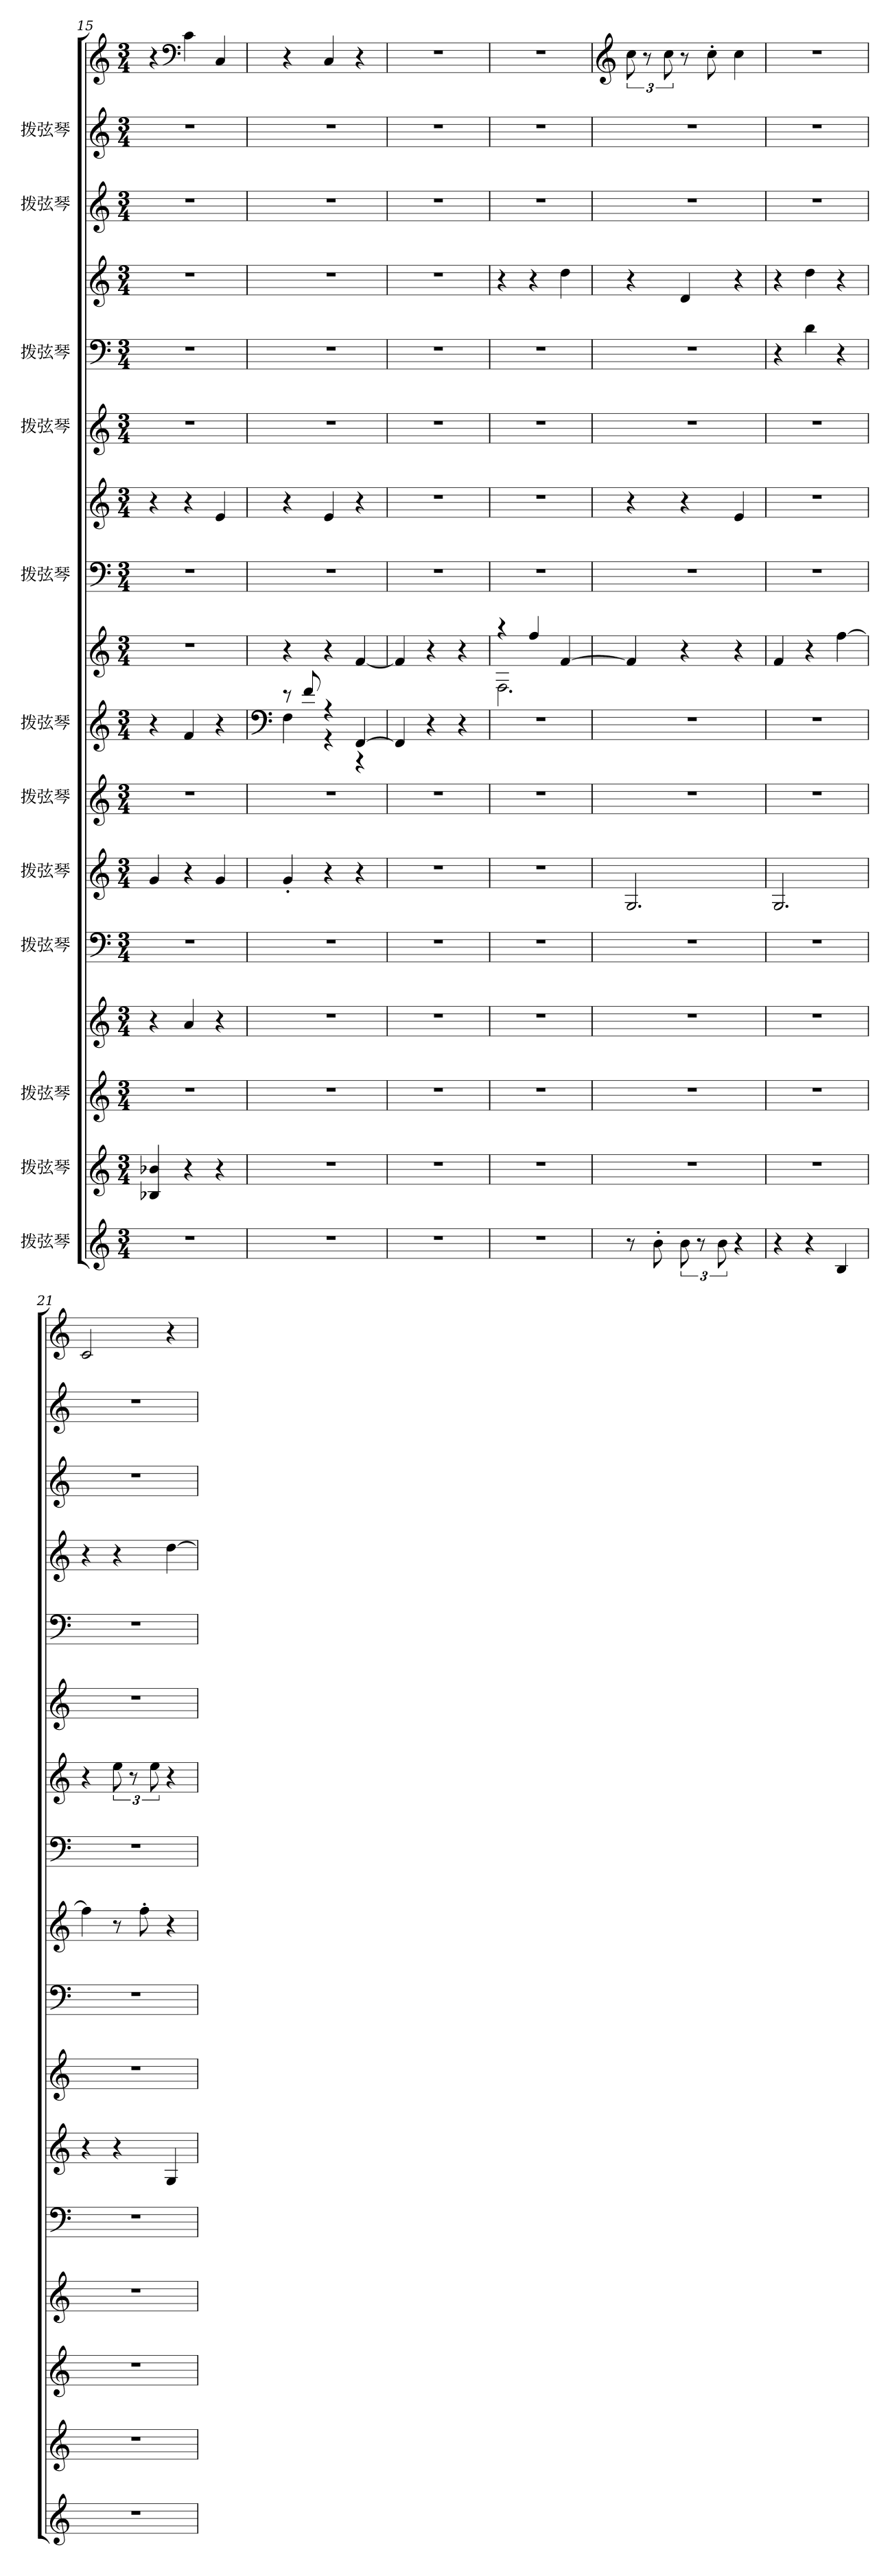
**kern	**kern	**kern	**kern	**kern	**kern	**kern	**kern	**kern	**kern	**kern	**kern	**kern	**kern	**kern	**kern	**kern
*part12	*part11	*part10	*part10	*part9	*part8	*part7	*part6	*part6	*part5	*part5	*part4	*part3	*part3	*part2	*part1	*part1
*staff17	*staff16	*staff15	*staff14	*staff13	*staff12	*staff11	*staff10	*staff9	*staff8	*staff7	*staff6	*staff5	*staff4	*staff3	*staff2	*staff1
*I"拨弦琴	*I"拨弦琴	*I"拨弦琴	*	*I"拨弦琴	*I"拨弦琴	*I"拨弦琴	*I"拨弦琴	*	*I"拨弦琴	*	*I"拨弦琴	*I"拨弦琴	*	*I"拨弦琴	*I"拨弦琴	*
*clefG2	*clefG2	*clefG2	*clefG2	*clefF4	*clefG2	*clefG2	*clefG2	*clefG2	*clefF4	*clefG2	*clefG2	*clefF4	*clefG2	*clefG2	*clefG2	*clefG2
*k[]	*k[]	*k[]	*k[]	*k[]	*k[]	*k[]	*k[]	*k[]	*k[]	*k[]	*k[]	*k[]	*k[]	*k[]	*k[]	*k[]
*M3/4	*M3/4	*M3/4	*M3/4	*M3/4	*M3/4	*M3/4	*M3/4	*M3/4	*M3/4	*M3/4	*M3/4	*M3/4	*M3/4	*M3/4	*M3/4	*M3/4
=15	=15	=15	=15	=15	=15	=15	=15	=15	=15	=15	=15	=15	=15	=15	=15	=15
2.r	4B-X/ 4b-X/	2.r	4r	2.r	4g/	2.r	4r	2.r	2.r	4r	2.r	2.r	2.r	2.r	2.r	4r
*	*	*	*	*	*	*	*	*	*	*	*	*	*	*	*	*clefF4
.	4r	.	4a/	.	4r	.	4f/	.	.	4r	.	.	.	.	.	4c\
.	4r	.	4r	.	4g/	.	4r	.	.	4e/	.	.	.	.	.	4C/
!!LO:PB:g=z
=16	=16	=16	=16	=16	=16	=16	=16	=16	=16	=16	=16	=16	=16	=16	=16	=16
*	*	*	*	*	*	*	*clefF4	*	*	*	*	*	*	*	*	*
*	*	*	*	*	*	*	*^	*	*	*	*	*	*	*	*	*
2.r	2.r	2.r	2.r	2.r	4g'/	2.r	8r	4F\	4r	2.r	4r	2.r	2.r	2.r	2.r	2.r	4r
.	.	.	.	.	.	.	8f/	.	.	.	.	.	.	.	.	.	.
.	.	.	.	.	4r	.	4r	4r	4r	.	4e/	.	.	.	.	.	4C/
.	.	.	.	.	4r	.	[4FF/	4r	[4f/	.	4r	.	.	.	.	.	4r
*	*	*	*	*	*	*	*v	*v	*	*	*	*	*	*	*	*	*
=17	=17	=17	=17	=17	=17	=17	=17	=17	=17	=17	=17	=17	=17	=17	=17	=17
2.r	2.r	2.r	2.r	2.r	2.r	2.r	4FF/]	4f/]	2.r	2.r	2.r	2.r	2.r	2.r	2.r	2.r
.	.	.	.	.	.	.	4r	4r	.	.	.	.	.	.	.	.
.	.	.	.	.	.	.	4r	4r	.	.	.	.	.	.	.	.
=18	=18	=18	=18	=18	=18	=18	=18	=18	=18	=18	=18	=18	=18	=18	=18	=18
*	*	*	*	*	*	*	*	*^	*	*	*	*	*	*	*	*
2.r	2.r	2.r	2.r	2.r	2.r	2.r	2.r	4r	2.F\	2.r	2.r	2.r	2.r	4r	2.r	2.r	2.r
.	.	.	.	.	.	.	.	4ff/	.	.	.	.	.	4r	.	.	.
.	.	.	.	.	.	.	.	[4f/	.	.	.	.	.	4dd\	.	.	.
*	*	*	*	*	*	*	*	*v	*v	*	*	*	*	*	*	*	*
=19	=19	=19	=19	=19	=19	=19	=19	=19	=19	=19	=19	=19	=19	=19	=19	=19
*	*	*	*	*	*	*	*	*	*	*	*	*	*	*	*	*clefG2
8r	2.r	2.r	2.r	2.r	2.G/	2.r	2.r	4f/]	2.r	4r	2.r	2.r	4r	2.r	2.r	12cc\
.	.	.	.	.	.	.	.	.	.	.	.	.	.	.	.	12r
8b'\	.	.	.	.	.	.	.	.	.	.	.	.	.	.	.	.
.	.	.	.	.	.	.	.	.	.	.	.	.	.	.	.	12cc\
12b\	.	.	.	.	.	.	.	4r	.	4r	.	.	4d/	.	.	8r
12r	.	.	.	.	.	.	.	.	.	.	.	.	.	.	.	.
.	.	.	.	.	.	.	.	.	.	.	.	.	.	.	.	8cc'\
12b\	.	.	.	.	.	.	.	.	.	.	.	.	.	.	.	.
4r	.	.	.	.	.	.	.	4r	.	4e/	.	.	4r	.	.	4cc\
=20	=20	=20	=20	=20	=20	=20	=20	=20	=20	=20	=20	=20	=20	=20	=20	=20
4r	2.r	2.r	2.r	2.r	2.G/	2.r	2.r	4f/	2.r	2.r	2.r	4r	4r	2.r	2.r	2.r
4r	.	.	.	.	.	.	.	4r	.	.	.	4d\	4dd\	.	.	.
4B/	.	.	.	.	.	.	.	[4ff\	.	.	.	4r	4r	.	.	.
=21	=21	=21	=21	=21	=21	=21	=21	=21	=21	=21	=21	=21	=21	=21	=21	=21
2.r	2.r	2.r	2.r	2.r	4r	2.r	2.r	4ff\]	2.r	4r	2.r	2.r	4r	2.r	2.r	2c/
.	.	.	.	.	4r	.	.	8r	.	12ee\	.	.	4r	.	.	.
.	.	.	.	.	.	.	.	.	.	12r	.	.	.	.	.	.
.	.	.	.	.	.	.	.	8ff'\	.	.	.	.	.	.	.	.
.	.	.	.	.	.	.	.	.	.	12ee\	.	.	.	.	.	.
.	.	.	.	.	4G/	.	.	4r	.	4r	.	.	[4dd\	.	.	4r
=	=	=	=	=	=	=	=	=	=	=	=	=	=	=	=	=
*-	*-	*-	*-	*-	*-	*-	*-	*-	*-	*-	*-	*-	*-	*-	*-	*-
